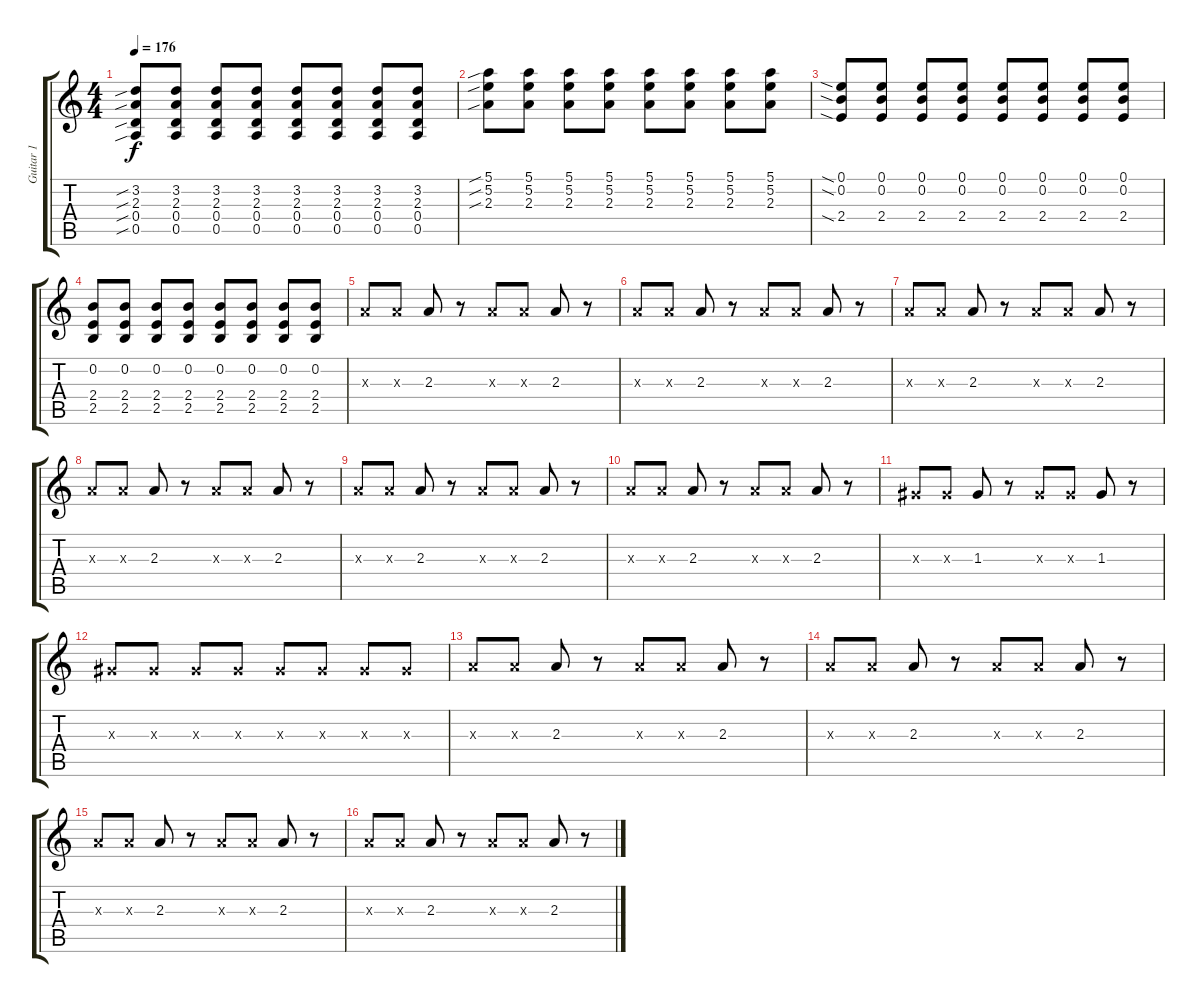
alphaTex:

\track ("Guitar 1" "Guitar 1") {instrument distortionguitar}
\staff {score tabs}
\tuning (E4 B3 G3 D3 A2 E2) {hide}
\ts (4 4)
\tempo 176
\clef g2
\ks c
(3.2{sib} 2.3{sib} 0.4{sib} 0.5{sib}).8{dy f} (3.2 2.3 0.4 0.5).8 (3.2 2.3 0.4 0.5).8 (3.2 2.3 0.4 0.5).8 (3.2 2.3 0.4 0.5).8 (3.2 2.3 0.4 0.5).8 (3.2 2.3 0.4 0.5).8 (3.2 2.3 0.4 0.5).8 |
(5.1{sib} 5.2{sib} 2.3{sib}).8 (5.1 5.2 2.3).8 (5.1 5.2 2.3).8 (5.1 5.2 2.3).8 (5.1 5.2 2.3).8 (5.1 5.2 2.3).8 (5.1 5.2 2.3).8 (5.1 5.2 2.3).8 |
(0.1{sia} 0.2{sia} 2.4{sia}).8 (0.1 0.2 2.4).8 (0.1 0.2 2.4).8 (0.1 0.2 2.4).8 (0.1 0.2 2.4).8 (0.1 0.2 2.4).8 (0.1 0.2 2.4).8 (0.1 0.2 2.4).8 |
(0.2 2.4 2.5).8 (0.2 2.4 2.5).8 (0.2 2.4 2.5).8 (0.2 2.4 2.5).8 (0.2 2.4 2.5).8 (0.2 2.4 2.5).8 (0.2 2.4 2.5).8 (0.2 2.4 2.5).8 |
2.3{x}.8 2.3{x}.8 2.3.8 r.8 2.3{x}.8 2.3{x}.8 2.3.8 r.8 |
2.3{x}.8 2.3{x}.8 2.3.8 r.8 2.3{x}.8 2.3{x}.8 2.3.8 r.8 |
2.3{x}.8 2.3{x}.8 2.3.8 r.8 2.3{x}.8 2.3{x}.8 2.3.8 r.8 |
2.3{x}.8 2.3{x}.8 2.3.8 r.8 2.3{x}.8 2.3{x}.8 2.3.8 r.8 |
2.3{x}.8 2.3{x}.8 2.3.8 r.8 2.3{x}.8 2.3{x}.8 2.3.8 r.8 |
2.3{x}.8 2.3{x}.8 2.3.8 r.8 2.3{x}.8 2.3{x}.8 2.3.8 r.8 |
1.3{x}.8 1.3{x}.8 1.3.8 r.8 1.3{x}.8 1.3{x}.8 1.3.8 r.8 |
1.3{x}.8 1.3{x}.8 1.3{x}.8 1.3{x}.8 1.3{x}.8 1.3{x}.8 1.3{x}.8 1.3{x}.8 |
2.3{x}.8 2.3{x}.8 2.3.8 r.8 2.3{x}.8 2.3{x}.8 2.3.8 r.8 |
2.3{x}.8 2.3{x}.8 2.3.8 r.8 2.3{x}.8 2.3{x}.8 2.3.8 r.8 |
2.3{x}.8 2.3{x}.8 2.3.8 r.8 2.3{x}.8 2.3{x}.8 2.3.8 r.8 |
2.3{x}.8 2.3{x}.8 2.3.8 r.8 2.3{x}.8 2.3{x}.8 2.3.8 r.8
